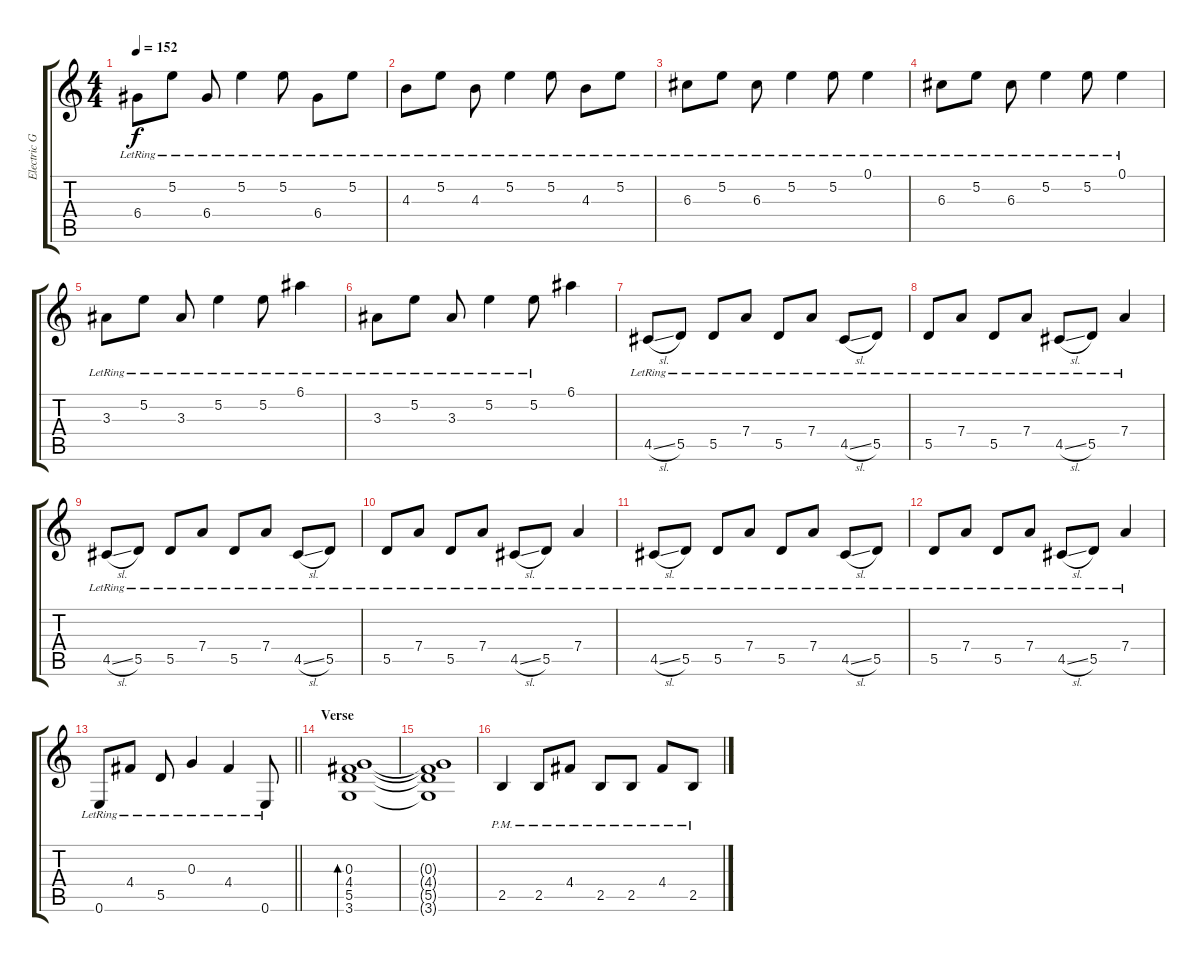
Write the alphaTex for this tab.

\track ("Electric Guitar" "Electric G") {instrument electricguitarclean}
\staff {score tabs}
\tuning (E4 B3 G3 D3 A2 E2) {hide}
\ts (4 4)
\tempo 152
\clef g2
\ks c
6.4{lr}.8{dy f} 5.2{lr}.8 6.4{lr}.8 5.2{lr}.4 5.2{lr}.8 6.4{lr}.8 5.2{lr}.8 |
4.3{lr}.8 5.2{lr}.8 4.3{lr}.8 5.2{lr}.4 5.2{lr}.8 4.3{lr}.8 5.2{lr}.8 |
6.3{lr}.8 5.2{lr}.8 6.3{lr}.8 5.2{lr}.4 5.2{lr}.8 0.1{lr}.4 |
6.3{lr}.8 5.2{lr}.8 6.3{lr}.8 5.2{lr}.4 5.2{lr}.8 0.1{lr}.4 |
3.3{lr}.8 5.2{lr}.8 3.3{lr}.8 5.2{lr}.4 5.2{lr}.8 6.1{lr}.4 |
3.3{lr}.8 5.2{lr}.8 3.3{lr}.8 5.2{lr}.4 5.2{lr}.8 6.1.4 |
4.5{sl lr}.8{balance 8} 5.5{lr}.8 5.5{lr}.8 7.4{lr}.8 5.5{lr}.8 7.4{lr}.8 4.5{sl lr}.8 5.5{lr}.8 |
5.5{lr}.8 7.4{lr}.8 5.5{lr}.8 7.4{lr}.8 4.5{sl lr}.8 5.5{lr}.8 7.4{lr}.4 |
4.5{sl lr}.8 5.5{lr}.8 5.5{lr}.8 7.4{lr}.8 5.5{lr}.8 7.4{lr}.8 4.5{sl lr}.8 5.5{lr}.8 |
5.5{lr}.8 7.4{lr}.8 5.5{lr}.8 7.4{lr}.8 4.5{sl lr}.8 5.5{lr}.8 7.4{lr}.4 |
4.5{sl lr}.8 5.5{lr}.8 5.5{lr}.8 7.4{lr}.8 5.5{lr}.8 7.4{lr}.8 4.5{sl lr}.8 5.5{lr}.8 |
5.5{lr}.8 7.4{lr}.8 5.5{lr}.8 7.4{lr}.8 4.5{sl lr}.8 5.5{lr}.8 7.4{lr}.4 |
\barLineRight lightlight
0.6{lr}.8 4.4{lr}.8 5.5{lr}.8 0.3{lr}.4 4.4{lr}.4 0.6{lr}.8 |
\section ("" "Verse")
(0.3 4.4 5.5 3.6).1{bd 60} |
(0.3{t} 4.4{t} 5.5{t} 3.6{t}).1 |
2.5{pm}.4 2.5{pm}.8 4.4{pm}.8 2.5{pm}.8 2.5{pm}.8 4.4{pm}.8 2.5{pm}.8
